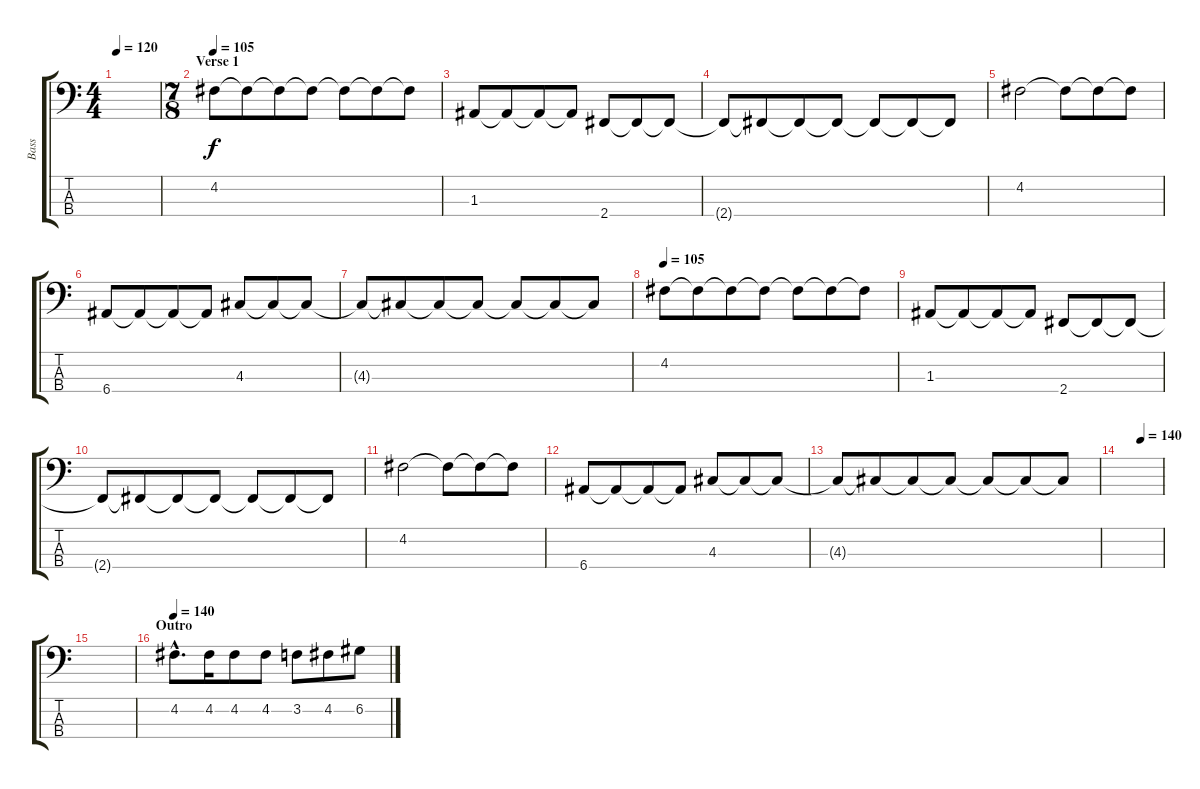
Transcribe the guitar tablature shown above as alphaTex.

\track ("Bass" "Bass") {instrument electricbasspick}
\staff {score tabs}
\tuning (G2 D2 A1 E1) {hide}
\ts (4 4)
\tempo 120
\clef f4
\ks c
|
\ts (7 8)
\section ("" "Verse 1")
\tempo 105
4.2.8 4.2{t}.8 4.2{t}.8 4.2{t}.8 4.2{t}.8 4.2{t}.8 4.2{t}.8 |
1.3.8 1.3{t}.8 1.3{t}.8 1.3{t}.8 2.4.8 2.4{t}.8 2.4{t}.8 |
2.4{t}.8 2.4{t}.8 2.4{t}.8 2.4{t}.8 2.4{t}.8 2.4{t}.8 2.4{t}.8 |
4.2.2 4.2{t}.8 4.2{t}.8 4.2{t}.8 |
6.4.8 6.4{t}.8 6.4{t}.8 6.4{t}.8 4.3.8 4.3{t}.8 4.3{t}.8 |
4.3{t}.8 4.3{t}.8 4.3{t}.8 4.3{t}.8 4.3{t}.8 4.3{t}.8 4.3{t}.8 |
\tempo 105
4.2.8 4.2{t}.8 4.2{t}.8 4.2{t}.8 4.2{t}.8 4.2{t}.8 4.2{t}.8 |
1.3.8 1.3{t}.8 1.3{t}.8 1.3{t}.8 2.4.8 2.4{t}.8 2.4{t}.8 |
2.4{t}.8 2.4{t}.8 2.4{t}.8 2.4{t}.8 2.4{t}.8 2.4{t}.8 2.4{t}.8 |
4.2.2 4.2{t}.8 4.2{t}.8 4.2{t}.8 |
6.4.8 6.4{t}.8 6.4{t}.8 6.4{t}.8 4.3.8 4.3{t}.8 4.3{t}.8 |
4.3{t}.8 4.3{t}.8 4.3{t}.8 4.3{t}.8 4.3{t}.8 4.3{t}.8 4.3{t}.8 |
\tempo (140 0.5)
|
|
\section ("" "Outro")
\tempo 145
\tempo 140
4.2{hac}.8{d volume 14} 4.2.16 4.2.8 4.2.8 3.2.8 4.2.8 6.2.8
